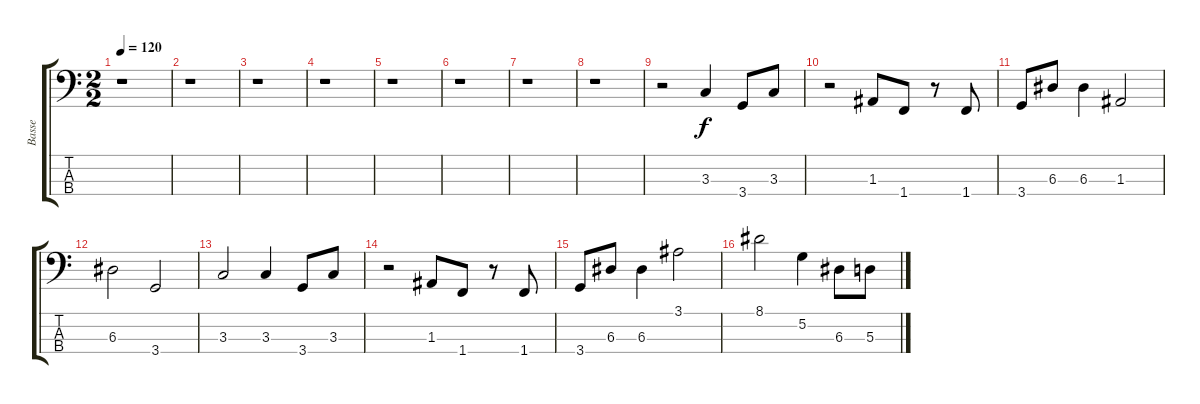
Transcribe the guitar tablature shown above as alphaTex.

\track ("Basse" "Basse") {instrument electricbassfinger}
\staff {score tabs}
\tuning (G2 D2 A1 E1) {hide}
\ts (2 2)
\tempo 120
\clef f4
\ks c
r.1{dy f} |
r.1 |
r.1 |
r.1 |
r.1 |
r.1 |
r.1 |
r.1 |
r.2 3.3.4 3.4.8 3.3.8 |
r.2 1.3.8 1.4.8 r.8 1.4.8 |
3.4.8 6.3.8 6.3.4 1.3.2 |
6.3.2 3.4.2 |
3.3.2 3.3.4 3.4.8 3.3.8 |
r.2 1.3.8 1.4.8 r.8 1.4.8 |
3.4.8 6.3.8 6.3.4 3.1.2 |
8.1.2 5.2.4 6.3.8 5.3.8
